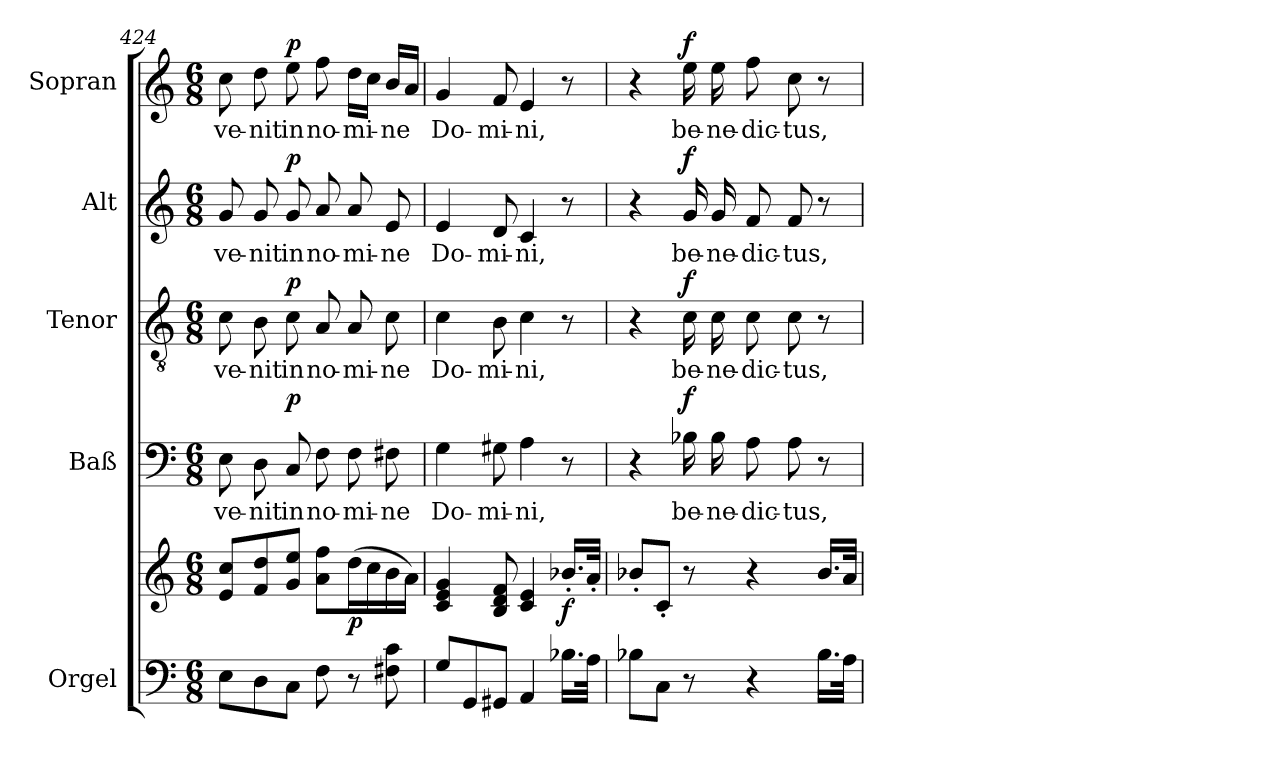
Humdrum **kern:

**kern	**kern	**dynam	**kern	**text	**dynam	**kern	**text	**dynam	**kern	**text	**dynam	**kern	**text	**dynam
*part5	*part5	*part5	*part4	*part4	*part4	*part3	*part3	*part3	*part2	*part2	*part2	*part1	*part1	*part1
*staff6	*staff5	*staff5/6	*staff4	*staff4	*staff4	*staff3	*staff3	*staff3	*staff2	*staff2	*staff2	*staff1	*staff1	*staff1
*I"Orgel	*	*	*I"Baß	*	*	*I"Tenor	*	*	*I"Alt	*	*	*I"Sopran	*	*
*I'Org.	*	*	*	*	*	*	*	*	*	*	*	*	*	*
*clefF4	*clefG2	*	*clefF4	*	*	*clefGv2	*	*	*clefG2	*	*	*clefG2	*	*
*k[]	*k[]	*	*k[]	*	*	*k[]	*	*	*k[]	*	*	*k[]	*	*
*C:	*C:	*	*C:	*	*	*C:	*	*	*C:	*	*	*C:	*	*
*M6/8	*M6/8	*	*M6/8	*	*	*M6/8	*	*	*M6/8	*	*	*M6/8	*	*
=424	=424	=424	=424	=424	=424	=424	=424	=424	=424	=424	=424	=424	=424	=424
!	!	!	!	!LO:LY:b	!	!	!LO:LY:b	!	!	!LO:LY:b	!	!	!LO:LY:b	!
8E\L	8e/ 8cc/L	.	8E\	ve-	.	8c\	ve-	.	8g/	ve-	.	8cc\	ve-	.
!	!	!	!	!LO:LY:b	!	!	!LO:LY:b	!	!	!LO:LY:b	!	!	!LO:LY:b	!
8D\	8f/ 8dd/	.	8D\	-nit	.	8B\	-nit	.	8g/	-nit	.	8dd\	-nit	.
!	!	!	!	!LO:LY:b	!LO:DY:a	!	!LO:LY:b	!LO:DY:a	!	!LO:LY:b	!LO:DY:a	!	!LO:LY:b	!LO:DY:a
8C\J	8g/ 8ee/J	.	8C/	in	p	8c\	in	p	8g/	in	p	8ee\	in	p
!	!	!	!	!LO:LY:b	!	!	!LO:LY:b	!	!	!LO:LY:b	!	!	!LO:LY:b	!
8F\	8a\ 8ff\L	.	8F\	no-	.	8A/	no-	.	8a/	no-	.	8ff\	no-	.
!	!	!LO:DY:b	!	!LO:LY:b	!	!	!LO:LY:b	!	!	!LO:LY:b	!	!	!LO:LY:b	!
8r	(>16dd\L	p	8F\	-mi-	.	8A/	-mi-	.	8a/	-mi-	.	16dd\LL	-mi-	.
.	16cc\	.	.	.	.	.	.	.	.	.	.	16cc\JJ	.	.
!	!	!	!	!LO:LY:b	!	!	!LO:LY:b	!	!	!LO:LY:b	!	!	!LO:LY:b	!
8F#X\ 8c\	16b\	.	8F#X\	-ne	.	8c\	-ne	.	8e/	-ne	.	16b/LL	-ne	.
.	16a\JJ)	.	.	.	.	.	.	.	.	.	.	16a/JJ	.	.
=425	=425	=425	=425	=425	=425	=425	=425	=425	=425	=425	=425	=425	=425	=425
!	!	!	!	!LO:LY:b	!	!	!LO:LY:b	!	!	!LO:LY:b	!	!	!LO:LY:b	!
8G/L	4c/ 4e/ 4g/	.	4G\	Do-	.	4c\	Do-	.	4e/	Do-	.	4g/	Do-	.
8GG/	.	.	.	.	.	.	.	.	.	.	.	.	.	.
!	!	!	!	!LO:LY:b	!	!	!LO:LY:b	!	!	!LO:LY:b	!	!	!LO:LY:b	!
8GG#X/J	8B/ 8d/ 8f/	.	8G#X\	-mi-	.	8B\	-mi-	.	8d/	-mi-	.	8f/	-mi-	.
!	!	!	!	!LO:LY:b	!	!	!LO:LY:b	!	!	!LO:LY:b	!	!	!LO:LY:b	!
4AA/	4c/ 4e/	.	4A\	-ni,	.	4c\	-ni,	.	4c/	-ni,	.	4e/	-ni,	.
!	!	!LO:DY:b	!	!	!	!	!	!	!	!	!	!	!	!
16.B-X\LL	16.b-X'</LL	f	8r	.	.	8r	.	.	8r	.	.	8r	.	.
32A\JJk	32a'</JJk	.	.	.	.	.	.	.	.	.	.	.	.	.
!!LO:LB:g=z
=426	=426	=426	=426	=426	=426	=426	=426	=426	=426	=426	=426	=426	=426	=426
8B-X\L	8b-X'</L	.	4r	.	.	4r	.	.	4r	.	.	4r	.	.
8C\J	8c'</J	.	.	.	.	.	.	.	.	.	.	.	.	.
!	!	!	!	!LO:LY:b	!LO:DY:a	!	!LO:LY:b	!LO:DY:a	!	!LO:LY:b	!LO:DY:a	!	!LO:LY:b	!LO:DY:a
8r	8r	.	16B-X\	be-	f	16c\	be-	f	16g/	be-	f	16ee\	be-	f
!	!	!	!	!LO:LY:b	!	!	!LO:LY:b	!	!	!LO:LY:b	!	!	!LO:LY:b	!
.	.	.	16B-\	-ne-	.	16c\	-ne-	.	16g/	-ne-	.	16ee\	-ne-	.
!	!	!	!	!LO:LY:b	!	!	!LO:LY:b	!	!	!LO:LY:b	!	!	!LO:LY:b	!
4r	4r	.	8A\	-dic-	.	8c\	-dic-	.	8f/	-dic-	.	8ff\	-dic-	.
!	!	!	!	!LO:LY:b	!	!	!LO:LY:b	!	!	!LO:LY:b	!	!	!LO:LY:b	!
.	.	.	8A\	-tus,	.	8c\	-tus,	.	8f/	-tus,	.	8cc\	-tus,	.
16.B-\LL	16.b-/LL	.	8r	.	.	8r	.	.	8r	.	.	8r	.	.
32A\JJk	32a/JJk	.	.	.	.	.	.	.	.	.	.	.	.	.
=	=	=	=	=	=	=	=	=	=	=	=	=	=	=
*-	*-	*-	*-	*-	*-	*-	*-	*-	*-	*-	*-	*-	*-	*-
